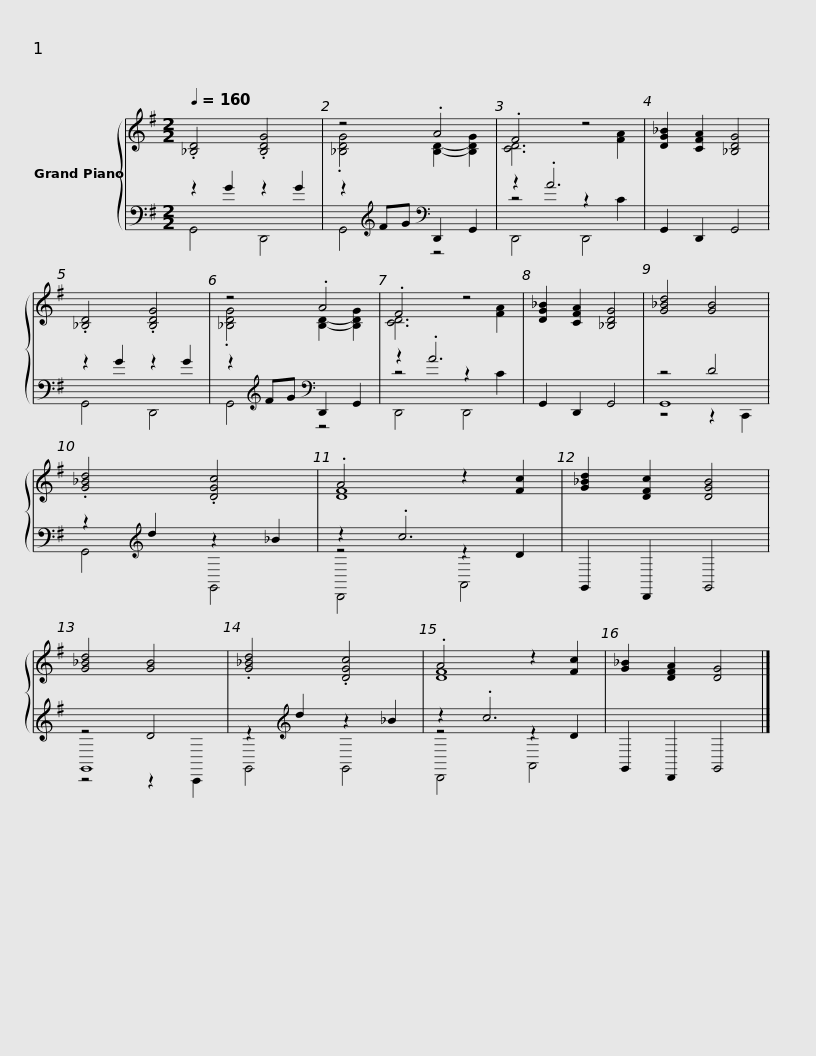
X:1
%%score { ( 1 4 ) | ( 2 3 5 ) }
L:1/8
Q:1/4=160
M:2/2
I:linebreak $
K:G
V:1 treble
V:4 treble
V:2 bass
V:3 bass
V:5 bass
V:1
 .[_B,D]4 .[B,DG]4 | z4 .A4 | .F4 z4 | [DG_B]2 [CFA]2 [_B,DG]4 | .[_B,D]4 .[B,DG]4 | %5
 z4 .A4 |$ .F4 z4 | [DG_B]2 [CFA]2 [_B,DG]4 | [G_Bd]4 [GB]4 | .[G_Bd]4 .[DGc]4 | %10
 .A4 z2 [Fc]2 | [G_Bd]2 [DFc]2 [DGB]4 | [G_Bd]4 [GB]4 | .[G_Bd]4 .[DGc]4 |$ .A4 z2 [Fc]2 | %15
 [G_B]2 [DFA]2 [DG]4 |] %16
V:2
 z2 G2 z2 G2 | z2[K:treble] FG[K:bass] D,,2 G,,2 | z2 .A6 | G,,2 D,,2 G,,4 | z2 G2 z2 G2 | %5
 z2[K:treble] FG[K:bass] D,,2 G,,2 |$ z2 .A6 | G,,2 D,,2 G,,4 | z4 D4 | z2[K:treble] d2 z2 _B2 | %10
 z2 .c6 | G,,2 D,,2 G,,4 | z4 D4 | z2[K:treble] d2 z2 _B2 |$ z2 .c6 | %15
 G,,2 D,,2 G,,4 |] %16
V:3
 G,,4 D,,4 | G,,4[K:treble][K:bass] z4 | z4 z2 C2 | x8 | G,,4 D,,4 | %5
 G,,4[K:treble][K:bass] z4 |$ z4 z2 C2 | x8 | G,,8 | G,,4[K:treble] G,,4 | %10
 z4 z2 D2 | x8 | G,,8 | G,,4[K:treble] G,,4 |$ z4 z2 D2 | %15
 x8 |] %16
V:4
 x8 | .[_B,DG]4 [B,D]2- [B,DG]2 | [CD]6 [FA]2 | x8 | x8 | %5
 .[_B,DG]4 [B,D]2- [B,DG]2 |$ [CD]6 [FA]2 | x8 | x8 | x8 | %10
 [DF]8 | x8 | x8 | x8 |$ [DF]8 | %15
 x8 |] %16
V:5
 x8 | x2[K:treble] x2[K:bass] x4 | D,,4 D,,4 | x8 | x8 | %5
 x2[K:treble] x2[K:bass] x4 |$ D,,4 D,,4 | x8 | z4 z2 C,,2 | x2[K:treble] x6 | %10
 D,,4 A,,4 | x8 | z4 z2 C,,2 | x2[K:treble] x6 |$ D,,4 A,,4 | %15
 x8 |] %16
